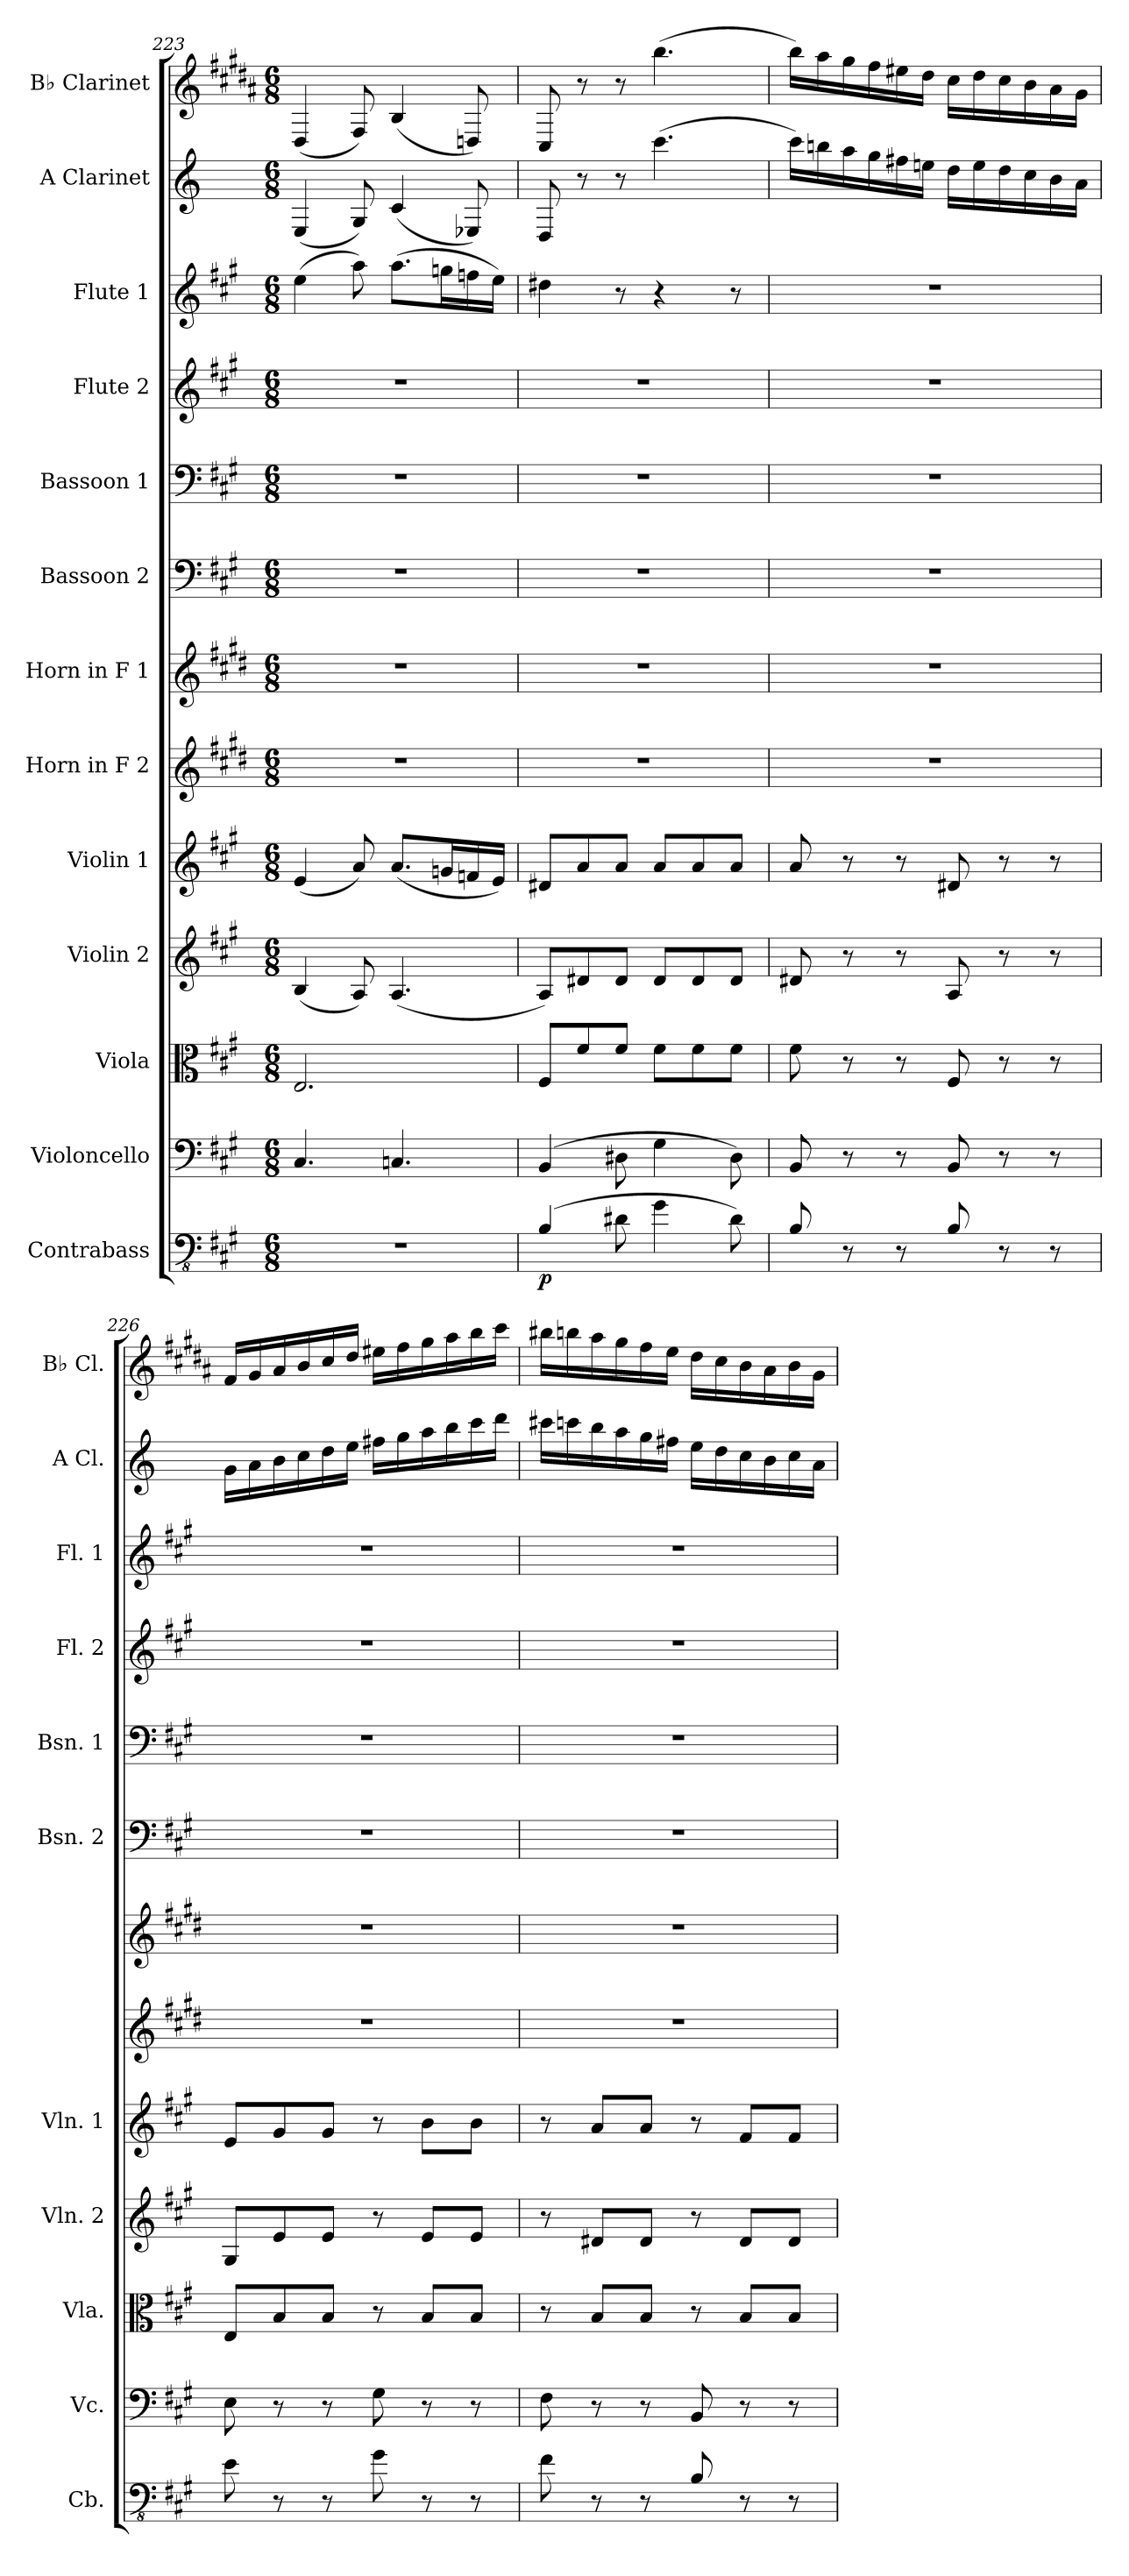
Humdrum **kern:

**kern	**dynam	**kern	**kern	**kern	**kern	**kern	**kern	**kern	**kern	**kern	**kern	**kern	**kern
*part13	*part13	*part12	*part11	*part10	*part9	*part8	*part7	*part6	*part5	*part4	*part3	*part2	*part1
*staff13	*staff13	*staff12	*staff11	*staff10	*staff9	*staff8	*staff7	*staff6	*staff5	*staff4	*staff3	*staff2	*staff1
*I"Contrabass	*	*I"Violoncello	*I"Viola	*I"Violin 2	*I"Violin 1	*I"Horn in F 2	*I"Horn in F 1	*I"Bassoon 2	*I"Bassoon 1	*I"Flute 2	*I"Flute 1	*I"A Clarinet	*I"B♭ Clarinet
*I'Cb.	*	*I'Vc.	*I'Vla.	*I'Vln. 2	*I'Vln. 1	*	*	*I'Bsn. 2	*I'Bsn. 1	*I'Fl. 2	*I'Fl. 1	*I'A Cl.	*I'B♭ Cl.
*clefFv4	*	*clefF4	*clefC3	*clefG2	*clefG2	*clefG2	*clefG2	*clefF4	*clefF4	*clefG2	*clefG2	*clefG2	*clefG2
*ITrd7c12	*	*	*	*	*	*ITrd4c7	*ITrd4c7	*	*	*	*	*ITrd2c3	*ITrd1c2
*k[f#c#g#]	*	*k[f#c#g#]	*k[f#c#g#]	*k[f#c#g#]	*k[f#c#g#]	*k[f#c#g#]	*k[f#c#g#]	*k[f#c#g#]	*k[f#c#g#]	*k[f#c#g#]	*k[f#c#g#]	*k[f#c#g#]	*k[f#c#g#]
*M6/8	*	*M6/8	*M6/8	*M6/8	*M6/8	*M6/8	*M6/8	*M6/8	*M6/8	*M6/8	*M6/8	*M6/8	*M6/8
=223	=223	=223	=223	=223	=223	=223	=223	=223	=223	=223	=223	=223	=223
2.r	.	4.C#/	2.E/	(<4B/	(<4e/	2.r	2.r	2.r	2.r	2.r	(>4ee\	(<4C#/	(<4C#/
.	.	.	.	8A/)	8a/)	.	.	.	.	.	8aa\)	8E/)	8E/)
.	.	4.Cn/	.	(<4.A/	(<8.a/L	.	.	.	.	.	(>8.aa\L	(<4A/	(<4A/
.	.	.	.	.	16gn/L	.	.	.	.	.	16ggn\L	.	.
.	.	.	.	.	16fn/	.	.	.	.	.	16ffn\	8Cn/)	8Cn/)
.	.	.	.	.	16e/JJ)	.	.	.	.	.	16ee\JJ)	.	.
=224	=224	=224	=224	=224	=224	=224	=224	=224	=224	=224	=224	=224	=224
!	!LO:DY:b	!	!	!	!	!	!	!	!	!	!	!	!
(>4BBB/	p	(>4BB/	8F#/L	8A/L)	8d#X/L	2.r	2.r	2.r	2.r	2.r	4dd#X\	8BB/	8BB/
.	.	.	8f#/	8d#X/	8a/	.	.	.	.	.	.	8r	8r
8DD#X\	.	8D#X\	8f#/J	8d#/J	8a/J	.	.	.	.	.	8r	8r	8r
4GG#\	.	4G#\	8f#\L	8d#/L	8a/L	.	.	.	.	.	4r	(>4.aa\	(>4.aa\
.	.	.	8f#\	8d#/	8a/	.	.	.	.	.	.	.	.
8DD#\)	.	8D#\)	8f#\J	8d#/J	8a/J	.	.	.	.	.	8r	.	.
!!LO:PB:g=z
=225	=225	=225	=225	=225	=225	=225	=225	=225	=225	=225	=225	=225	=225
8BBB/	.	8BB/	8f#\	8d#X/	8a/	2.r	2.r	2.r	2.r	2.r	2.r	16aa\LL)	16aa\LL)
.	.	.	.	.	.	.	.	.	.	.	.	16gg#X\	16gg#\
8r	.	8r	8r	8r	8r	.	.	.	.	.	.	16ff#\	16ff#\
.	.	.	.	.	.	.	.	.	.	.	.	16ee\	16ee\
8r	.	8r	8r	8r	8r	.	.	.	.	.	.	16dd#X\	16dd#X\
.	.	.	.	.	.	.	.	.	.	.	.	16cc#X\JJ	16cc#\JJ
8BBB/	.	8BB/	8F#/	8A/	8d#X/	.	.	.	.	.	.	16b\LL	16b\LL
.	.	.	.	.	.	.	.	.	.	.	.	16cc#\	16cc#\
8r	.	8r	8r	8r	8r	.	.	.	.	.	.	16b\	16b\
.	.	.	.	.	.	.	.	.	.	.	.	16a\	16a\
8r	.	8r	8r	8r	8r	.	.	.	.	.	.	16g#\	16g#\
.	.	.	.	.	.	.	.	.	.	.	.	16f#\JJ	16f#\JJ
=226	=226	=226	=226	=226	=226	=226	=226	=226	=226	=226	=226	=226	=226
8EE\	.	8E\	8E/L	8G#/L	8e/L	2.r	2.r	2.r	2.r	2.r	2.r	16e\LL	16e/LL
.	.	.	.	.	.	.	.	.	.	.	.	16f#\	16f#/
8r	.	8r	8B/	8e/	8g#/	.	.	.	.	.	.	16g#\	16g#/
.	.	.	.	.	.	.	.	.	.	.	.	16a\	16a/
8r	.	8r	8B/J	8e/J	8g#/J	.	.	.	.	.	.	16b\	16b/
.	.	.	.	.	.	.	.	.	.	.	.	16cc#\JJ	16cc#/JJ
8GG#\	.	8G#\	8r	8r	8r	.	.	.	.	.	.	16dd#X\LL	16dd#X\LL
.	.	.	.	.	.	.	.	.	.	.	.	16ee\	16ee\
8r	.	8r	8B/L	8e/L	8b\L	.	.	.	.	.	.	16ff#\	16ff#\
.	.	.	.	.	.	.	.	.	.	.	.	16gg#\	16gg#\
8r	.	8r	8B/J	8e/J	8b\J	.	.	.	.	.	.	16aa\	16aa\
.	.	.	.	.	.	.	.	.	.	.	.	16bb\JJ	16bb\JJ
=227	=227	=227	=227	=227	=227	=227	=227	=227	=227	=227	=227	=227	=227
8FF#\	.	8F#\	8r	8r	8r	2.r	2.r	2.r	2.r	2.r	2.r	16aa#X\LL	16aa#X\LL
.	.	.	.	.	.	.	.	.	.	.	.	16aan\	16aan\
8r	.	8r	8B/L	8d#X/L	8a/L	.	.	.	.	.	.	16gg#\	16gg#\
.	.	.	.	.	.	.	.	.	.	.	.	16ff#\	16ff#\
8r	.	8r	8B/J	8d#/J	8a/J	.	.	.	.	.	.	16ee\	16ee\
.	.	.	.	.	.	.	.	.	.	.	.	16dd#X\JJ	16dd\JJ
8BBB/	.	8BB/	8r	8r	8r	.	.	.	.	.	.	16cc#\LL	16cc#\LL
.	.	.	.	.	.	.	.	.	.	.	.	16b\	16b\
8r	.	8r	8B/L	8d#/L	8f#/L	.	.	.	.	.	.	16a\	16a\
.	.	.	.	.	.	.	.	.	.	.	.	16g#\	16g#\
8r	.	8r	8B/J	8d#/J	8f#/J	.	.	.	.	.	.	16a\	16a\
.	.	.	.	.	.	.	.	.	.	.	.	16f#\JJ	16f#\JJ
=	=	=	=	=	=	=	=	=	=	=	=	=	=
*-	*-	*-	*-	*-	*-	*-	*-	*-	*-	*-	*-	*-	*-
